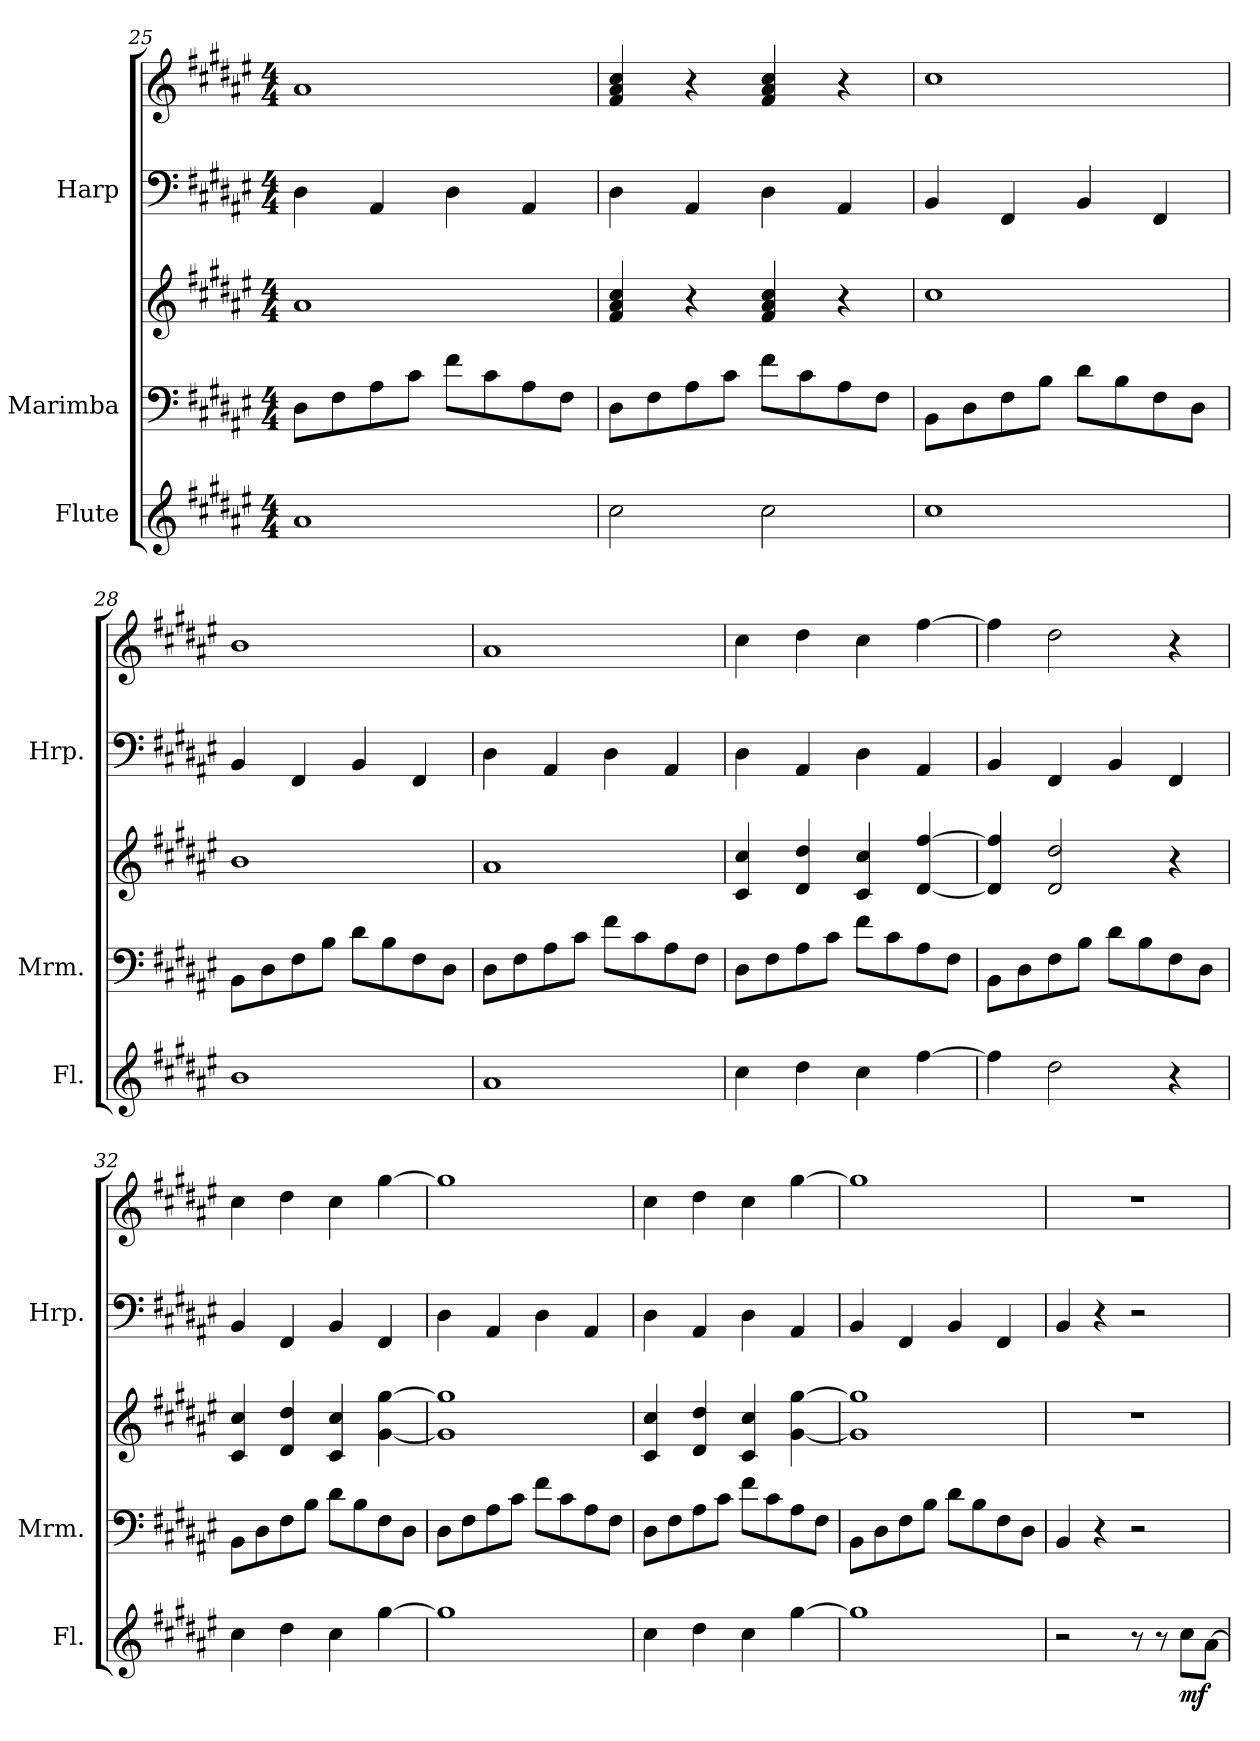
**kern	**dynam	**kern	**kern	**kern	**kern
*part3	*part3	*part2	*part2	*part1	*part1
*staff5	*staff5	*staff4	*staff3	*staff2	*staff1
*I"Flute	*	*I"Marimba	*	*I"Harp	*
*I'Fl.	*	*I'Mrm.	*	*I'Hrp.	*
!!LO:PB:g=z
*clefG2	*	*clefF4	*clefG2	*clefF4	*clefG2
*k[f#c#g#d#a#e#]	*	*k[f#c#g#d#a#e#]	*k[f#c#g#d#a#e#]	*k[f#c#g#d#a#e#]	*k[f#c#g#d#a#e#]
*M4/4	*	*M4/4	*M4/4	*M4/4	*M4/4
=25	=25	=25	=25	=25	=25
1a#	.	8D#\L	1a#	4D#\	1a#
.	.	8F#\	.	.	.
.	.	8A#\	.	4AA#/	.
.	.	8c#\J	.	.	.
.	.	8f#\L	.	4D#\	.
.	.	8c#\	.	.	.
.	.	8A#\	.	4AA#/	.
.	.	8F#\J	.	.	.
=26	=26	=26	=26	=26	=26
2cc#\	.	8D#\L	4f#/ 4a#/ 4cc#/	4D#\	4f#/ 4a#/ 4cc#/
.	.	8F#\	.	.	.
.	.	8A#\	4r	4AA#/	4r
.	.	8c#\J	.	.	.
2cc#\	.	8f#\L	4f#/ 4a#/ 4cc#/	4D#\	4f#/ 4a#/ 4cc#/
.	.	8c#\	.	.	.
.	.	8A#\	4r	4AA#/	4r
.	.	8F#\J	.	.	.
=27	=27	=27	=27	=27	=27
1cc#	.	8BB\L	1cc#	4BB/	1cc#
.	.	8D#\	.	.	.
.	.	8F#\	.	4FF#/	.
.	.	8B\J	.	.	.
.	.	8d#\L	.	4BB/	.
.	.	8B\	.	.	.
.	.	8F#\	.	4FF#/	.
.	.	8D#\J	.	.	.
=28	=28	=28	=28	=28	=28
1b	.	8BB\L	1b	4BB/	1b
.	.	8D#\	.	.	.
.	.	8F#\	.	4FF#/	.
.	.	8B\J	.	.	.
.	.	8d#\L	.	4BB/	.
.	.	8B\	.	.	.
.	.	8F#\	.	4FF#/	.
.	.	8D#\J	.	.	.
!!LO:LB:g=z
=29	=29	=29	=29	=29	=29
1a#	.	8D#\L	1a#	4D#\	1a#
.	.	8F#\	.	.	.
.	.	8A#\	.	4AA#/	.
.	.	8c#\J	.	.	.
.	.	8f#\L	.	4D#\	.
.	.	8c#\	.	.	.
.	.	8A#\	.	4AA#/	.
.	.	8F#\J	.	.	.
=30	=30	=30	=30	=30	=30
4cc#\	.	8D#\L	4c#/ 4cc#/	4D#\	4cc#\
.	.	8F#\	.	.	.
4dd#\	.	8A#\	4d#/ 4dd#/	4AA#/	4dd#\
.	.	8c#\J	.	.	.
4cc#\	.	8f#\L	4c#/ 4cc#/	4D#\	4cc#\
.	.	8c#\	.	.	.
[4ff#\	.	8A#\	[4d#/ [4ff#/	4AA#/	[4ff#\
.	.	8F#\J	.	.	.
=31	=31	=31	=31	=31	=31
4ff#\]	.	8BB\L	4d#/] 4ff#/]	4BB/	4ff#\]
.	.	8D#\	.	.	.
2dd#\	.	8F#\	2d#/ 2dd#/	4FF#/	2dd#\
.	.	8B\J	.	.	.
.	.	8d#\L	.	4BB/	.
.	.	8B\	.	.	.
4r	.	8F#\	4r	4FF#/	4r
.	.	8D#\J	.	.	.
=32	=32	=32	=32	=32	=32
4cc#\	.	8BB\L	4c#/ 4cc#/	4BB/	4cc#\
.	.	8D#\	.	.	.
4dd#\	.	8F#\	4d#/ 4dd#/	4FF#/	4dd#\
.	.	8B\J	.	.	.
4cc#\	.	8d#\L	4c#/ 4cc#/	4BB/	4cc#\
.	.	8B\	.	.	.
[4gg#\	.	8F#\	[4g#\ [4gg#\	4FF#/	[4gg#\
.	.	8D#\J	.	.	.
!!LO:PB:g=z
=33	=33	=33	=33	=33	=33
1gg#]	.	8D#\L	1g#] 1gg#]	4D#\	1gg#]
.	.	8F#\	.	.	.
.	.	8A#\	.	4AA#/	.
.	.	8c#\J	.	.	.
.	.	8f#\L	.	4D#\	.
.	.	8c#\	.	.	.
.	.	8A#\	.	4AA#/	.
.	.	8F#\J	.	.	.
=34	=34	=34	=34	=34	=34
4cc#\	.	8D#\L	4c#/ 4cc#/	4D#\	4cc#\
.	.	8F#\	.	.	.
4dd#\	.	8A#\	4d#/ 4dd#/	4AA#/	4dd#\
.	.	8c#\J	.	.	.
4cc#\	.	8f#\L	4c#/ 4cc#/	4D#\	4cc#\
.	.	8c#\	.	.	.
[4gg#\	.	8A#\	[4g#\ [4gg#\	4AA#/	[4gg#\
.	.	8F#\J	.	.	.
=35	=35	=35	=35	=35	=35
1gg#]	.	8BB\L	1g#] 1gg#]	4BB/	1gg#]
.	.	8D#\	.	.	.
.	.	8F#\	.	4FF#/	.
.	.	8B\J	.	.	.
.	.	8d#\L	.	4BB/	.
.	.	8B\	.	.	.
.	.	8F#\	.	4FF#/	.
.	.	8D#\J	.	.	.
=36	=36	=36	=36	=36	=36
2r	.	4BB/	1r	4BB/	1r
.	.	4r	.	4r	.
8r	.	2r	.	2r	.
8r	.	.	.	.	.
!	!LO:DY:b	!	!	!	!
8cc#\L	mf	.	.	.	.
[8a#\J	.	.	.	.	.
=	=	=	=	=	=
*-	*-	*-	*-	*-	*-
